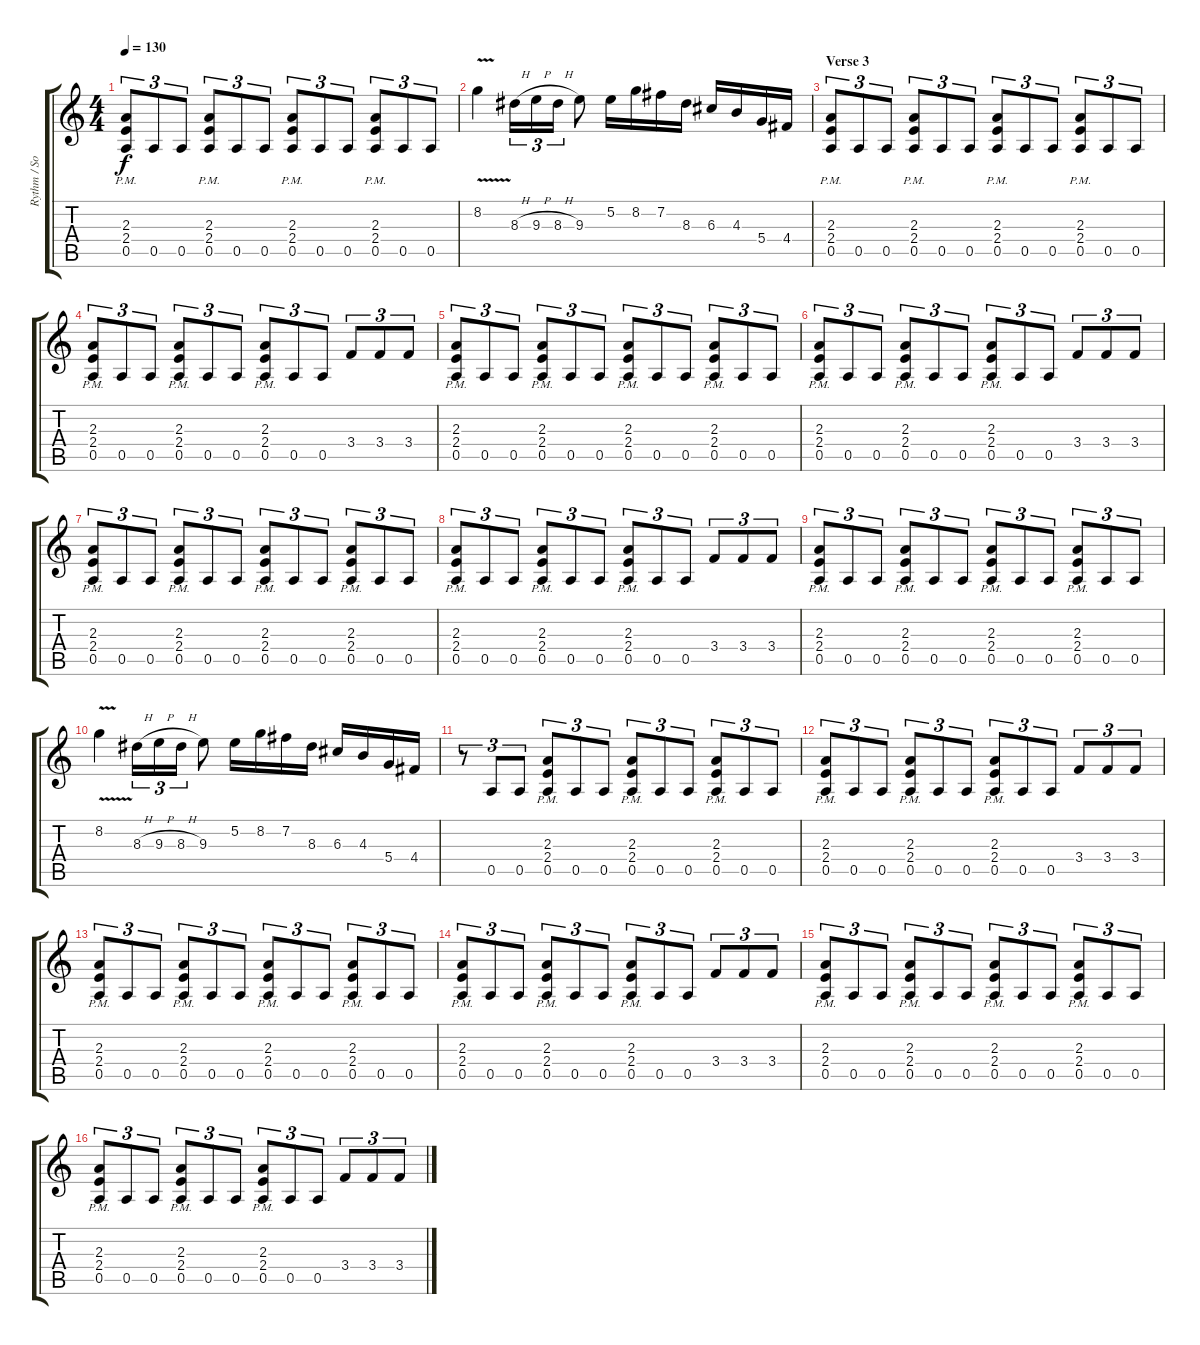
\track ("Rythm / Solo Guitar" "Rythm / So") {instrument distortionguitar}
\staff {score tabs}
\tuning (E4 B3 G3 D3 A2 E2) {hide}
\ts (4 4)
\tempo 130
\clef g2
\ks c
(2.3{pm} 2.4{pm} 0.5{pm}).8{tu (3 2) dy f} 0.5.8{tu (3 2)} 0.5.8{tu (3 2)} (2.3{pm} 2.4{pm} 0.5{pm}).8{tu (3 2)} 0.5.8{tu (3 2)} 0.5.8{tu (3 2)} (2.3{pm} 2.4{pm} 0.5{pm}).8{tu (3 2)} 0.5.8{tu (3 2)} 0.5.8{tu (3 2)} (2.3{pm} 2.4{pm} 0.5{pm}).8{tu (3 2)} 0.5.8{tu (3 2)} 0.5.8{tu (3 2)} |
8.2{v}.4 8.3{h}.16{tu (3 2)} 9.3{h}.16{tu (3 2)} 8.3{h}.16{tu (3 2)} 9.3.8 5.2.16 8.2.16 7.2.16 8.3.16 6.3.16 4.3.16 5.4.16 4.4.16 |
\section ("" "Verse 3")
(2.3{pm} 2.4{pm} 0.5{pm}).8{tu (3 2)} 0.5.8{tu (3 2)} 0.5.8{tu (3 2)} (2.3{pm} 2.4{pm} 0.5{pm}).8{tu (3 2)} 0.5.8{tu (3 2)} 0.5.8{tu (3 2)} (2.3{pm} 2.4{pm} 0.5{pm}).8{tu (3 2)} 0.5.8{tu (3 2)} 0.5.8{tu (3 2)} (2.3{pm} 2.4{pm} 0.5{pm}).8{tu (3 2)} 0.5.8{tu (3 2)} 0.5.8{tu (3 2)} |
(2.3{pm} 2.4{pm} 0.5{pm}).8{tu (3 2)} 0.5.8{tu (3 2)} 0.5.8{tu (3 2)} (2.3{pm} 2.4{pm} 0.5{pm}).8{tu (3 2)} 0.5.8{tu (3 2)} 0.5.8{tu (3 2)} (2.3{pm} 2.4{pm} 0.5{pm}).8{tu (3 2)} 0.5.8{tu (3 2)} 0.5.8{tu (3 2)} 3.4.8{tu (3 2)} 3.4.8{tu (3 2)} 3.4.8{tu (3 2)} |
(2.3{pm} 2.4{pm} 0.5{pm}).8{tu (3 2)} 0.5.8{tu (3 2)} 0.5.8{tu (3 2)} (2.3{pm} 2.4{pm} 0.5{pm}).8{tu (3 2)} 0.5.8{tu (3 2)} 0.5.8{tu (3 2)} (2.3{pm} 2.4{pm} 0.5{pm}).8{tu (3 2)} 0.5.8{tu (3 2)} 0.5.8{tu (3 2)} (2.3{pm} 2.4{pm} 0.5{pm}).8{tu (3 2)} 0.5.8{tu (3 2)} 0.5.8{tu (3 2)} |
(2.3{pm} 2.4{pm} 0.5{pm}).8{tu (3 2)} 0.5.8{tu (3 2)} 0.5.8{tu (3 2)} (2.3{pm} 2.4{pm} 0.5{pm}).8{tu (3 2)} 0.5.8{tu (3 2)} 0.5.8{tu (3 2)} (2.3{pm} 2.4{pm} 0.5{pm}).8{tu (3 2)} 0.5.8{tu (3 2)} 0.5.8{tu (3 2)} 3.4.8{tu (3 2)} 3.4.8{tu (3 2)} 3.4.8{tu (3 2)} |
(2.3{pm} 2.4{pm} 0.5{pm}).8{tu (3 2)} 0.5.8{tu (3 2)} 0.5.8{tu (3 2)} (2.3{pm} 2.4{pm} 0.5{pm}).8{tu (3 2)} 0.5.8{tu (3 2)} 0.5.8{tu (3 2)} (2.3{pm} 2.4{pm} 0.5{pm}).8{tu (3 2)} 0.5.8{tu (3 2)} 0.5.8{tu (3 2)} (2.3{pm} 2.4{pm} 0.5{pm}).8{tu (3 2)} 0.5.8{tu (3 2)} 0.5.8{tu (3 2)} |
(2.3{pm} 2.4{pm} 0.5{pm}).8{tu (3 2)} 0.5.8{tu (3 2)} 0.5.8{tu (3 2)} (2.3{pm} 2.4{pm} 0.5{pm}).8{tu (3 2)} 0.5.8{tu (3 2)} 0.5.8{tu (3 2)} (2.3{pm} 2.4{pm} 0.5{pm}).8{tu (3 2)} 0.5.8{tu (3 2)} 0.5.8{tu (3 2)} 3.4.8{tu (3 2)} 3.4.8{tu (3 2)} 3.4.8{tu (3 2)} |
(2.3{pm} 2.4{pm} 0.5{pm}).8{tu (3 2)} 0.5.8{tu (3 2)} 0.5.8{tu (3 2)} (2.3{pm} 2.4{pm} 0.5{pm}).8{tu (3 2)} 0.5.8{tu (3 2)} 0.5.8{tu (3 2)} (2.3{pm} 2.4{pm} 0.5{pm}).8{tu (3 2)} 0.5.8{tu (3 2)} 0.5.8{tu (3 2)} (2.3{pm} 2.4{pm} 0.5{pm}).8{tu (3 2)} 0.5.8{tu (3 2)} 0.5.8{tu (3 2)} |
8.2{v}.4 8.3{h}.16{tu (3 2)} 9.3{h}.16{tu (3 2)} 8.3{h}.16{tu (3 2)} 9.3.8 5.2.16 8.2.16 7.2.16 8.3.16 6.3.16 4.3.16 5.4.16 4.4.16 |
r.8{tu (3 2)} 0.5.8{tu (3 2)} 0.5.8{tu (3 2)} (2.3{pm} 2.4{pm} 0.5{pm}).8{tu (3 2)} 0.5.8{tu (3 2)} 0.5.8{tu (3 2)} (2.3{pm} 2.4{pm} 0.5{pm}).8{tu (3 2)} 0.5.8{tu (3 2)} 0.5.8{tu (3 2)} (2.3{pm} 2.4{pm} 0.5{pm}).8{tu (3 2)} 0.5.8{tu (3 2)} 0.5.8{tu (3 2)} |
(2.3{pm} 2.4{pm} 0.5{pm}).8{tu (3 2)} 0.5.8{tu (3 2)} 0.5.8{tu (3 2)} (2.3{pm} 2.4{pm} 0.5{pm}).8{tu (3 2)} 0.5.8{tu (3 2)} 0.5.8{tu (3 2)} (2.3{pm} 2.4{pm} 0.5{pm}).8{tu (3 2)} 0.5.8{tu (3 2)} 0.5.8{tu (3 2)} 3.4.8{tu (3 2)} 3.4.8{tu (3 2)} 3.4.8{tu (3 2)} |
(2.3{pm} 2.4{pm} 0.5{pm}).8{tu (3 2)} 0.5.8{tu (3 2)} 0.5.8{tu (3 2)} (2.3{pm} 2.4{pm} 0.5{pm}).8{tu (3 2)} 0.5.8{tu (3 2)} 0.5.8{tu (3 2)} (2.3{pm} 2.4{pm} 0.5{pm}).8{tu (3 2)} 0.5.8{tu (3 2)} 0.5.8{tu (3 2)} (2.3{pm} 2.4{pm} 0.5{pm}).8{tu (3 2)} 0.5.8{tu (3 2)} 0.5.8{tu (3 2)} |
(2.3{pm} 2.4{pm} 0.5{pm}).8{tu (3 2)} 0.5.8{tu (3 2)} 0.5.8{tu (3 2)} (2.3{pm} 2.4{pm} 0.5{pm}).8{tu (3 2)} 0.5.8{tu (3 2)} 0.5.8{tu (3 2)} (2.3{pm} 2.4{pm} 0.5{pm}).8{tu (3 2)} 0.5.8{tu (3 2)} 0.5.8{tu (3 2)} 3.4.8{tu (3 2)} 3.4.8{tu (3 2)} 3.4.8{tu (3 2)} |
(2.3{pm} 2.4{pm} 0.5{pm}).8{tu (3 2)} 0.5.8{tu (3 2)} 0.5.8{tu (3 2)} (2.3{pm} 2.4{pm} 0.5{pm}).8{tu (3 2)} 0.5.8{tu (3 2)} 0.5.8{tu (3 2)} (2.3{pm} 2.4{pm} 0.5{pm}).8{tu (3 2)} 0.5.8{tu (3 2)} 0.5.8{tu (3 2)} (2.3{pm} 2.4{pm} 0.5{pm}).8{tu (3 2)} 0.5.8{tu (3 2)} 0.5.8{tu (3 2)} |
(2.3{pm} 2.4{pm} 0.5{pm}).8{tu (3 2)} 0.5.8{tu (3 2)} 0.5.8{tu (3 2)} (2.3{pm} 2.4{pm} 0.5{pm}).8{tu (3 2)} 0.5.8{tu (3 2)} 0.5.8{tu (3 2)} (2.3{pm} 2.4{pm} 0.5{pm}).8{tu (3 2)} 0.5.8{tu (3 2)} 0.5.8{tu (3 2)} 3.4.8{tu (3 2)} 3.4.8{tu (3 2)} 3.4.8{tu (3 2)}
